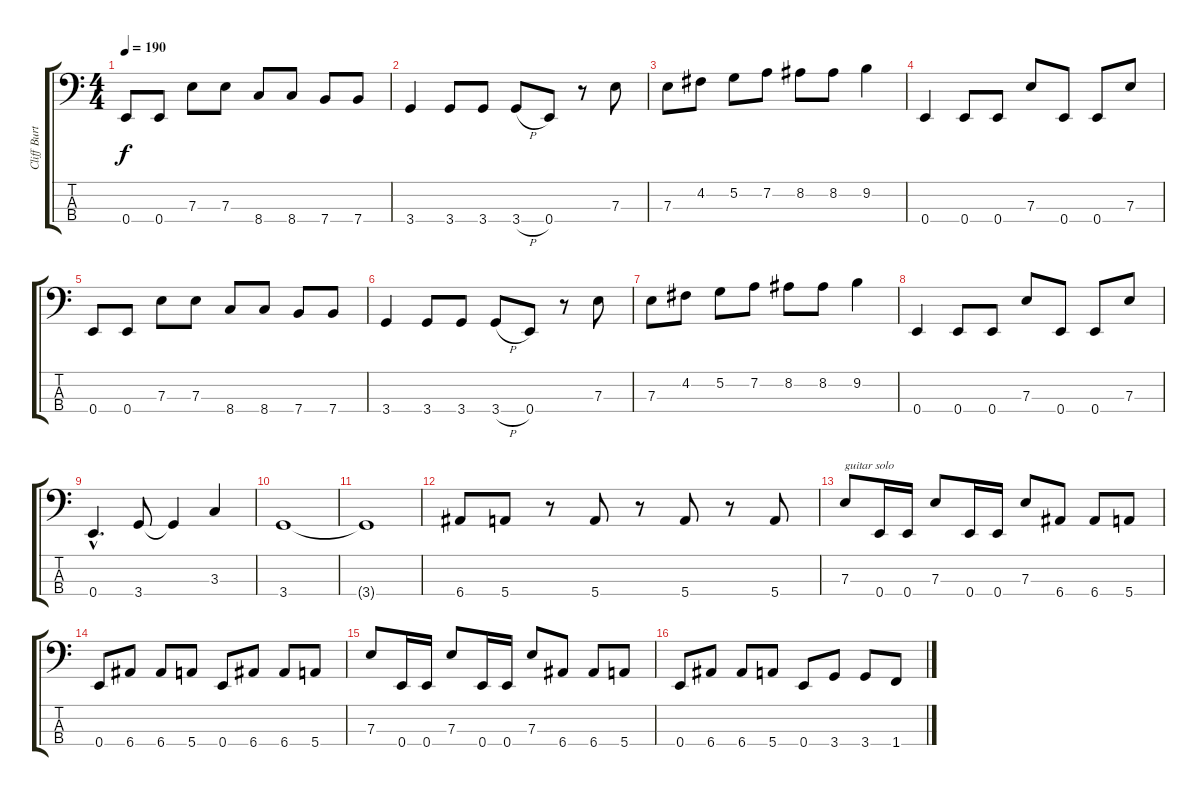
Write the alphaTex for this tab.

\track ("Cliff Burton" "Cliff Burt") {instrument electricbassfinger}
\staff {score tabs}
\tuning (G2 D2 A1 E1) {hide}
\ts (4 4)
\tempo 190
\clef f4
\ks c
0.4.8{dy f} 0.4.8 7.3.8 7.3.8 8.4.8 8.4.8 7.4.8 7.4.8 |
3.4.4 3.4.8 3.4.8 3.4{h}.8 0.4.8 r.8 7.3.8 |
7.3.8 4.2.8 5.2.8 7.2.8 8.2.8 8.2.8 9.2.4 |
0.4.4 0.4.8 0.4.8 7.3.8 0.4.8 0.4.8 7.3.8 |
0.4.8 0.4.8 7.3.8 7.3.8 8.4.8 8.4.8 7.4.8 7.4.8 |
3.4.4 3.4.8 3.4.8 3.4{h}.8 0.4.8 r.8 7.3.8 |
7.3.8 4.2.8 5.2.8 7.2.8 8.2.8 8.2.8 9.2.4 |
0.4.4 0.4.8 0.4.8 7.3.8 0.4.8 0.4.8 7.3.8 |
0.4{hac}.4{d} 3.4.8 3.4{t}.4 3.3.4 |
3.4.1 |
3.4{t}.1 |
6.4.8 5.4.8 r.8 5.4.8 r.8 5.4.8 r.8 5.4.8 |
7.3.8{txt "guitar solo"} 0.4.16 0.4.16 7.3.8 0.4.16 0.4.16 7.3.8 6.4.8 6.4.8 5.4.8 |
0.4.8 6.4.8 6.4.8 5.4.8 0.4.8 6.4.8 6.4.8 5.4.8 |
7.3.8 0.4.16 0.4.16 7.3.8 0.4.16 0.4.16 7.3.8 6.4.8 6.4.8 5.4.8 |
0.4.8 6.4.8 6.4.8 5.4.8 0.4.8 3.4.8 3.4.8 1.4.8
